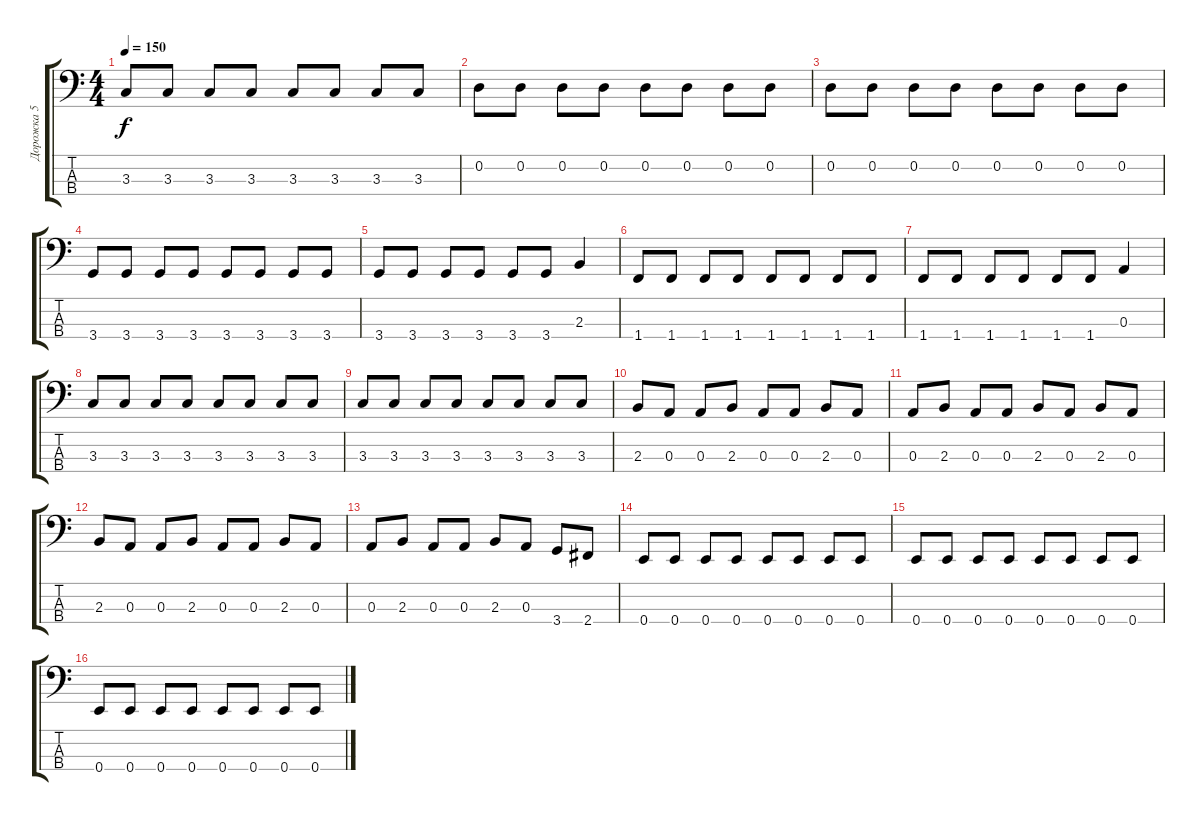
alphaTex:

\track ("Дорожка 5" "Дорожка 5") {instrument electricbassfinger}
\staff {score tabs}
\tuning (G2 D2 A1 E1) {hide}
\ts (4 4)
\tempo 150
\clef f4
\ks c
3.3.8{dy f} 3.3.8 3.3.8 3.3.8 3.3.8 3.3.8 3.3.8 3.3.8 |
0.2.8 0.2.8 0.2.8 0.2.8 0.2.8 0.2.8 0.2.8 0.2.8 |
0.2.8 0.2.8 0.2.8 0.2.8 0.2.8 0.2.8 0.2.8 0.2.8 |
3.4.8 3.4.8 3.4.8 3.4.8 3.4.8 3.4.8 3.4.8 3.4.8 |
3.4.8 3.4.8 3.4.8 3.4.8 3.4.8 3.4.8 2.3.4 |
1.4.8 1.4.8 1.4.8 1.4.8 1.4.8 1.4.8 1.4.8 1.4.8 |
1.4.8 1.4.8 1.4.8 1.4.8 1.4.8 1.4.8 0.3.4 |
3.3.8 3.3.8 3.3.8 3.3.8 3.3.8 3.3.8 3.3.8 3.3.8 |
3.3.8 3.3.8 3.3.8 3.3.8 3.3.8 3.3.8 3.3.8 3.3.8 |
2.3.8 0.3.8 0.3.8 2.3.8 0.3.8 0.3.8 2.3.8 0.3.8 |
0.3.8 2.3.8 0.3.8 0.3.8 2.3.8 0.3.8 2.3.8 0.3.8 |
2.3.8 0.3.8 0.3.8 2.3.8 0.3.8 0.3.8 2.3.8 0.3.8 |
0.3.8 2.3.8 0.3.8 0.3.8 2.3.8 0.3.8 3.4.8 2.4.8 |
0.4.8 0.4.8 0.4.8 0.4.8 0.4.8 0.4.8 0.4.8 0.4.8 |
0.4.8 0.4.8 0.4.8 0.4.8 0.4.8 0.4.8 0.4.8 0.4.8 |
0.4.8 0.4.8 0.4.8 0.4.8 0.4.8 0.4.8 0.4.8 0.4.8
